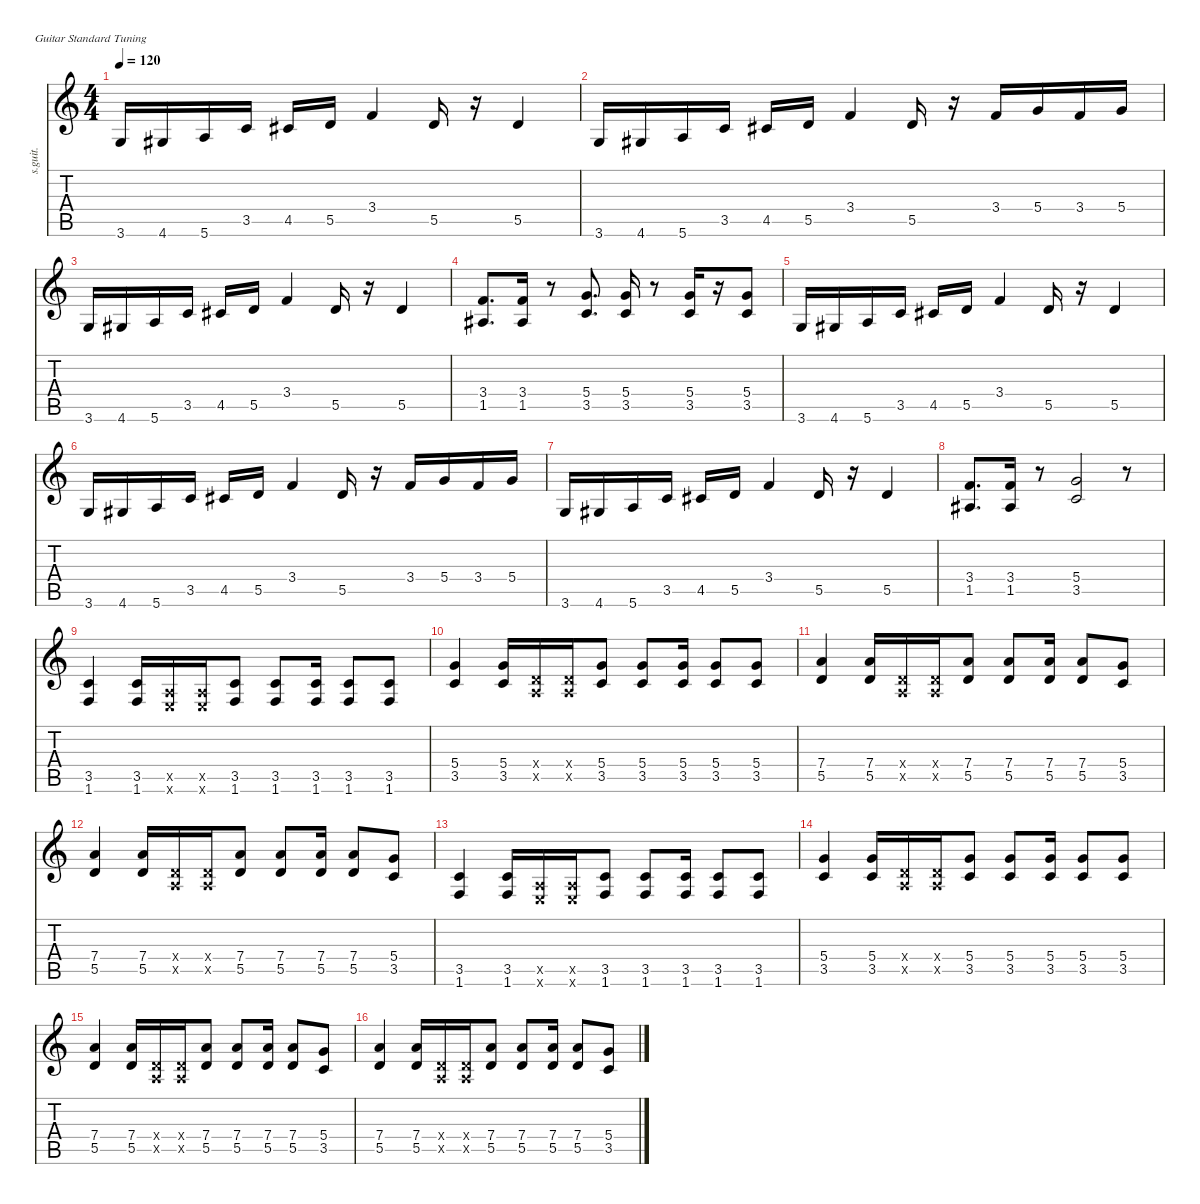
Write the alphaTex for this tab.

\defaultSystemsLayout 4
\hideDynamics
\bracketExtendMode nobrackets
\otherSystemsTrackNameOrientation horizontal
\track ("Steel Guitar" "s.guit.") {instrument acousticguitarsteel}
\staff {score tabs}
\tuning (E4 B3 G3 D3 A2 E2)
\ts (4 4)
\tempo 120
\clef g2
\ks c
3.6.16{dy mf beam Up} 4.6{acc #}.16{beam Up} 5.6.16{beam Up} 3.5.16{beam Up} 4.5{acc #}.16{beam Up} 5.5.16{beam Up} 3.4.4{beam Up} 5.5.16{beam Up} r.16{beam Up} 5.5.4{beam Up} |
3.6.16{beam Up} 4.6{acc #}.16{beam Up} 5.6.16{beam Up} 3.5.16{beam Up} 4.5{acc #}.16{beam Up} 5.5.16{beam Up} 3.4.4{beam Up} 5.5.16{beam Up} r.16{beam Up} 3.4.16{beam Up} 5.4.16{beam Up} 3.4.16{beam Up} 5.4.16{beam Up} |
3.6.16{beam Up} 4.6{acc #}.16{beam Up} 5.6.16{beam Up} 3.5.16{beam Up} 4.5{acc #}.16{beam Up} 5.5.16{beam Up} 3.4.4{beam Up} 5.5.16{beam Up} r.16{beam Up} 5.5.4{beam Up} |
(1.5{acc #} 3.4).8{d beam Up} (1.5{acc #} 3.4).16{beam Up} r.8{beam Up} (3.5 5.4).8{d beam Up} (5.4 3.5).16{beam Up} r.8{beam Up} (3.5 5.4).16{beam Up} r.16{beam Up} (5.4 3.5).8{beam Up} |
3.6.16{beam Up} 4.6{acc #}.16{beam Up} 5.6.16{beam Up} 3.5.16{beam Up} 4.5{acc #}.16{beam Up} 5.5.16{beam Up} 3.4.4{beam Up} 5.5.16{beam Up} r.16{beam Up} 5.5.4{beam Up} |
3.6.16{beam Up} 4.6{acc #}.16{beam Up} 5.6.16{beam Up} 3.5.16{beam Up} 4.5{acc #}.16{beam Up} 5.5.16{beam Up} 3.4.4{beam Up} 5.5.16{beam Up} r.16{beam Up} 3.4.16{beam Up} 5.4.16{beam Up} 3.4.16{beam Up} 5.4.16{beam Up} |
3.6.16{beam Up} 4.6{acc #}.16{beam Up} 5.6.16{beam Up} 3.5.16{beam Up} 4.5{acc #}.16{beam Up} 5.5.16{beam Up} 3.4.4{beam Up} 5.5.16{beam Up} r.16{beam Up} 5.5.4{beam Up} |
(1.5{acc #} 3.4).8{d beam Up} (1.5{acc #} 3.4).16{beam Up} r.8{beam Up} (3.5 5.4).2{beam Up} r.8{beam Up} |
(1.6 3.5).4{beam Up} (3.5 1.6).16{beam Up} (0.5{x} 0.6{x}).16{beam Up} (0.5{x} 0.6{x}).16{beam Up} (3.5 1.6).8{beam Up} (3.5 1.6).8{beam Up} (1.6 3.5).16{beam Up} (3.5 1.6).8{beam Up} (3.5 1.6).8{beam Up} |
(3.5 5.4).4{beam Up} (3.5 5.4).16{beam Up} (0.5{x} 0.4{x}).16{beam Up} (0.5{x} 0.4{x}).16{beam Up} (3.5 5.4).8{beam Up} (3.5 5.4).8{beam Up} (3.5 5.4).16{beam Up} (3.5 5.4).8{beam Up} (3.5 5.4).8{beam Up} |
(5.5 7.4).4{beam Up} (5.5 7.4).16{beam Up} (0.5{x} 0.4{x}).16{beam Up} (0.5{x} 0.4{x}).16{beam Up} (5.5 7.4).8{beam Up} (5.5 7.4).8{beam Up} (5.5 7.4).16{beam Up} (5.5 7.4).8{beam Up} (3.5 5.4).8{beam Up} |
(5.5 7.4).4{beam Up} (5.5 7.4).16{beam Up} (0.5{x} 0.4{x}).16{beam Up} (0.5{x} 0.4{x}).16{beam Up} (5.5 7.4).8{beam Up} (5.5 7.4).8{beam Up} (5.5 7.4).16{beam Up} (5.5 7.4).8{beam Up} (3.5 5.4).8{beam Up} |
(1.6 3.5).4{beam Up} (3.5 1.6).16{beam Up} (0.5{x} 0.6{x}).16{beam Up} (0.5{x} 0.6{x}).16{beam Up} (3.5 1.6).8{beam Up} (3.5 1.6).8{beam Up} (1.6 3.5).16{beam Up} (3.5 1.6).8{beam Up} (3.5 1.6).8{beam Up} |
(3.5 5.4).4{beam Up} (3.5 5.4).16{beam Up} (0.5{x} 0.4{x}).16{beam Up} (0.5{x} 0.4{x}).16{beam Up} (3.5 5.4).8{beam Up} (3.5 5.4).8{beam Up} (3.5 5.4).16{beam Up} (3.5 5.4).8{beam Up} (3.5 5.4).8{beam Up} |
(5.5 7.4).4{beam Up} (5.5 7.4).16{beam Up} (0.5{x} 0.4{x}).16{beam Up} (0.5{x} 0.4{x}).16{beam Up} (5.5 7.4).8{beam Up} (5.5 7.4).8{beam Up} (5.5 7.4).16{beam Up} (5.5 7.4).8{beam Up} (3.5 5.4).8{beam Up} |
(5.5 7.4).4{beam Up} (5.5 7.4).16{beam Up} (0.5{x} 0.4{x}).16{beam Up} (0.5{x} 0.4{x}).16{beam Up} (5.5 7.4).8{beam Up} (5.5 7.4).8{beam Up} (5.5 7.4).16{beam Up} (5.5 7.4).8{beam Up} (3.5 5.4).8{beam Up}
